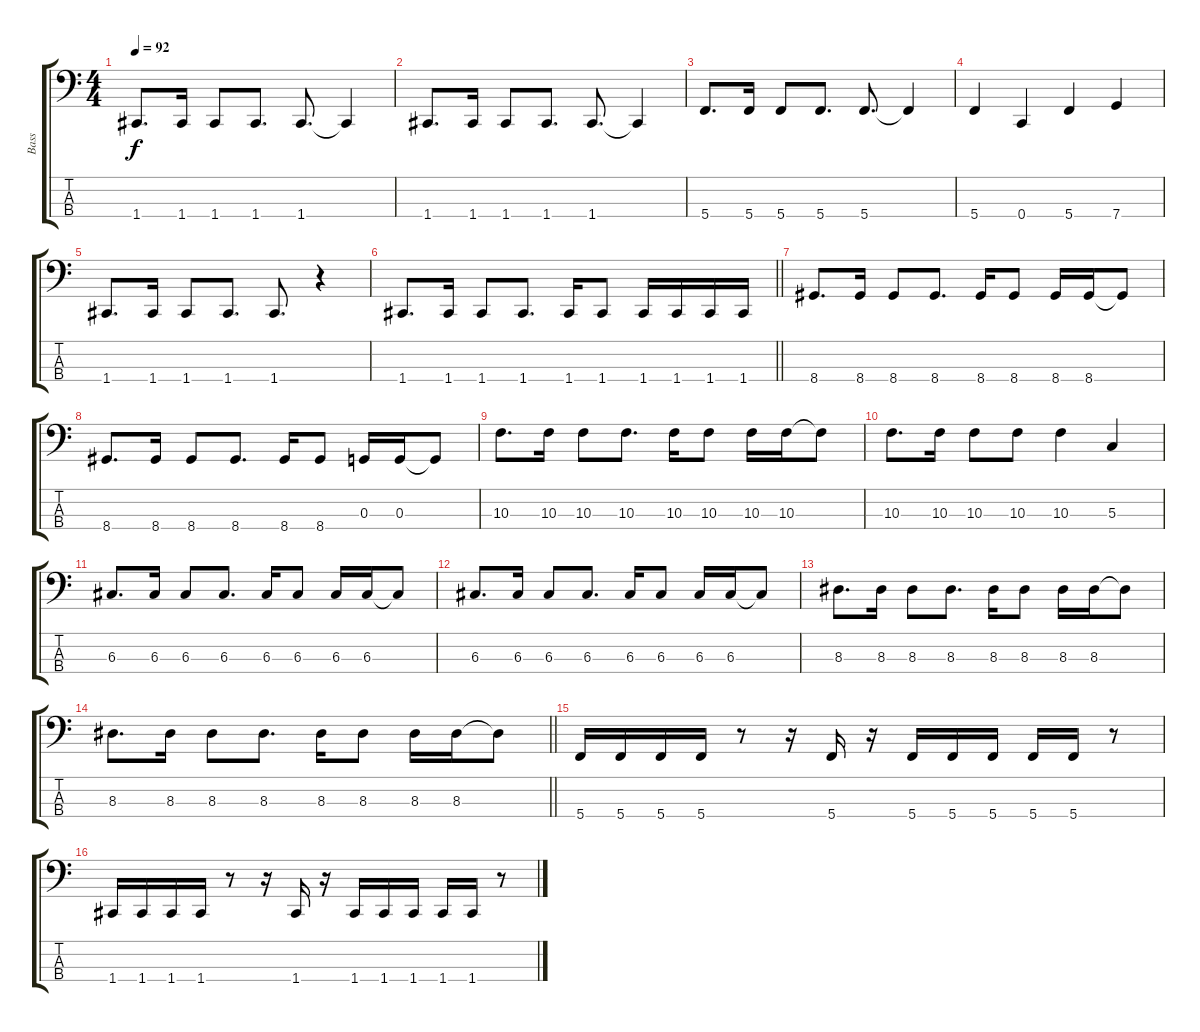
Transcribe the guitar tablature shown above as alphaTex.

\track ("Bass" "Bass") {instrument electricbassfinger}
\staff {score tabs}
\tuning (F2 C2 G1 C1) {hide}
\ts (4 4)
\tempo 92
\clef f4
\ks c
1.4.8{d dy f} 1.4.16 1.4.8 1.4.8{d} 1.4.8{d} 1.4{t}.4 |
1.4.8{d} 1.4.16 1.4.8 1.4.8{d} 1.4.8{d} 1.4{t}.4 |
5.4.8{d} 5.4.16 5.4.8 5.4.8{d} 5.4.8{d} 5.4{t}.4 |
5.4.4 0.4.4 5.4.4 7.4.4 |
1.4.8{d} 1.4.16 1.4.8 1.4.8{d} 1.4.8{d} r.4 |
\barLineRight lightlight
1.4.8{d} 1.4.16 1.4.8 1.4.8{d} 1.4.16 1.4.8 1.4.16 1.4.16 1.4.16 1.4.16 |
8.4.8{d} 8.4.16 8.4.8 8.4.8{d} 8.4.16 8.4.8 8.4.16 8.4.16 8.4{t}.8 |
8.4.8{d} 8.4.16 8.4.8 8.4.8{d} 8.4.16 8.4.8 0.3.16 0.3.16 0.3{t}.8 |
10.3.8{d} 10.3.16 10.3.8 10.3.8{d} 10.3.16 10.3.8 10.3.16 10.3.16 10.3{t}.8 |
10.3.8{d} 10.3.16 10.3.8 10.3.8 10.3.4 5.3.4 |
6.3.8{d} 6.3.16 6.3.8 6.3.8{d} 6.3.16 6.3.8 6.3.16 6.3.16 6.3{t}.8 |
6.3.8{d} 6.3.16 6.3.8 6.3.8{d} 6.3.16 6.3.8 6.3.16 6.3.16 6.3{t}.8 |
8.3.8{d} 8.3.16 8.3.8 8.3.8{d} 8.3.16 8.3.8 8.3.16 8.3.16 8.3{t}.8 |
\barLineRight lightlight
8.3.8{d} 8.3.16 8.3.8 8.3.8{d} 8.3.16 8.3.8 8.3.16 8.3.16 8.3{t}.8 |
5.4.16{volume 16} 5.4.16 5.4.16 5.4.16 r.8 r.16 5.4.16 r.16 5.4.16 5.4.16 5.4.16 5.4.16 5.4.16 r.8 |
1.4.16 1.4.16 1.4.16 1.4.16 r.8 r.16 1.4.16 r.16 1.4.16 1.4.16 1.4.16 1.4.16 1.4.16 r.8
